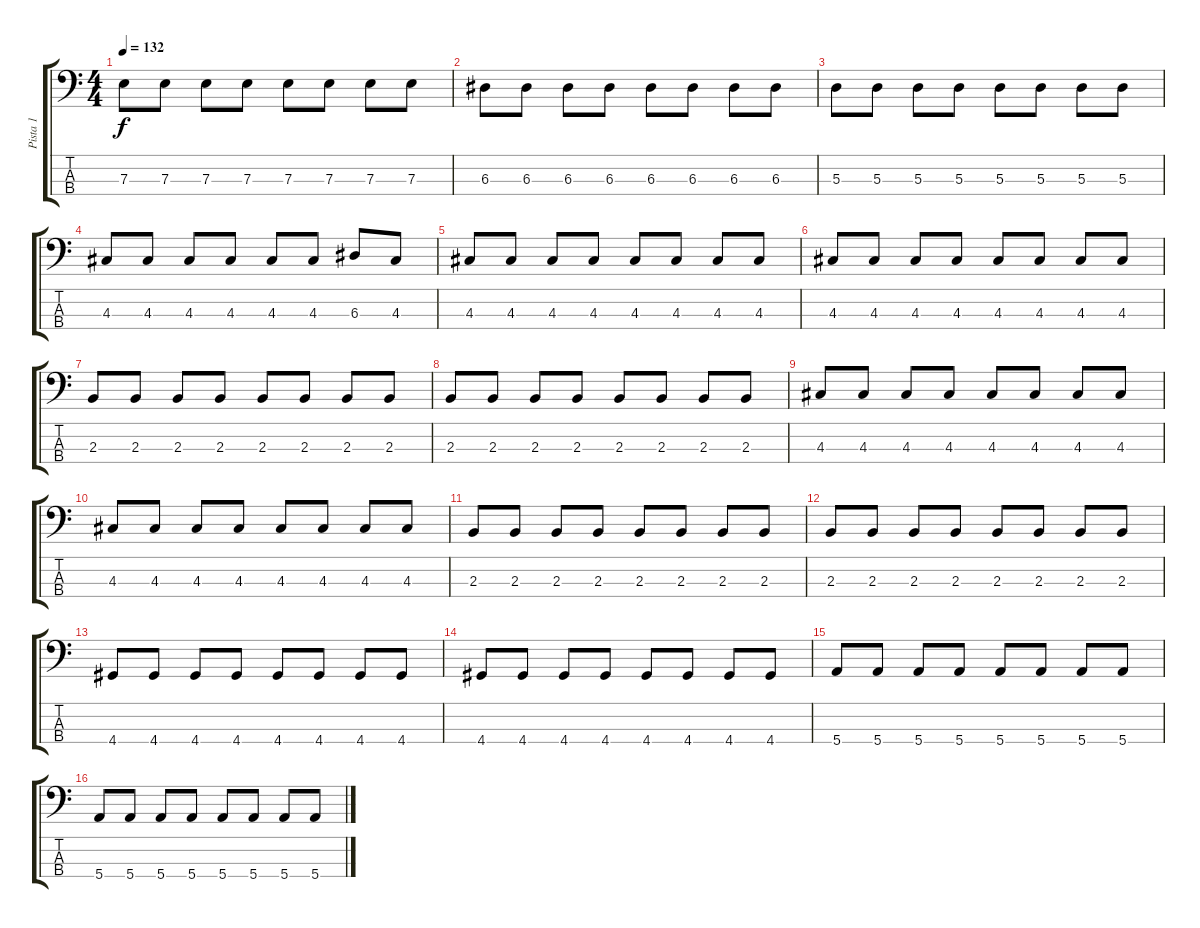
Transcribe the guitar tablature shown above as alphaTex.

\track ("Pista 1" "Pista 1") {instrument electricbassfinger}
\staff {score tabs}
\tuning (G2 D2 A1 E1) {hide}
\ts (4 4)
\tempo 132
\clef f4
\ks c
7.3.8{dy f} 7.3.8 7.3.8 7.3.8 7.3.8 7.3.8 7.3.8 7.3.8 |
6.3.8 6.3.8 6.3.8 6.3.8 6.3.8 6.3.8 6.3.8 6.3.8 |
5.3.8 5.3.8 5.3.8 5.3.8 5.3.8 5.3.8 5.3.8 5.3.8 |
4.3.8 4.3.8 4.3.8 4.3.8 4.3.8 4.3.8 6.3.8 4.3.8 |
4.3.8 4.3.8 4.3.8 4.3.8 4.3.8 4.3.8 4.3.8 4.3.8 |
4.3.8 4.3.8 4.3.8 4.3.8 4.3.8 4.3.8 4.3.8 4.3.8 |
2.3.8 2.3.8 2.3.8 2.3.8 2.3.8 2.3.8 2.3.8 2.3.8 |
2.3.8 2.3.8 2.3.8 2.3.8 2.3.8 2.3.8 2.3.8 2.3.8 |
4.3.8 4.3.8 4.3.8 4.3.8 4.3.8 4.3.8 4.3.8 4.3.8 |
4.3.8 4.3.8 4.3.8 4.3.8 4.3.8 4.3.8 4.3.8 4.3.8 |
2.3.8 2.3.8 2.3.8 2.3.8 2.3.8 2.3.8 2.3.8 2.3.8 |
2.3.8 2.3.8 2.3.8 2.3.8 2.3.8 2.3.8 2.3.8 2.3.8 |
4.4.8 4.4.8 4.4.8 4.4.8 4.4.8 4.4.8 4.4.8 4.4.8 |
4.4.8 4.4.8 4.4.8 4.4.8 4.4.8 4.4.8 4.4.8 4.4.8 |
5.4.8 5.4.8 5.4.8 5.4.8 5.4.8 5.4.8 5.4.8 5.4.8 |
5.4.8 5.4.8 5.4.8 5.4.8 5.4.8 5.4.8 5.4.8 5.4.8
